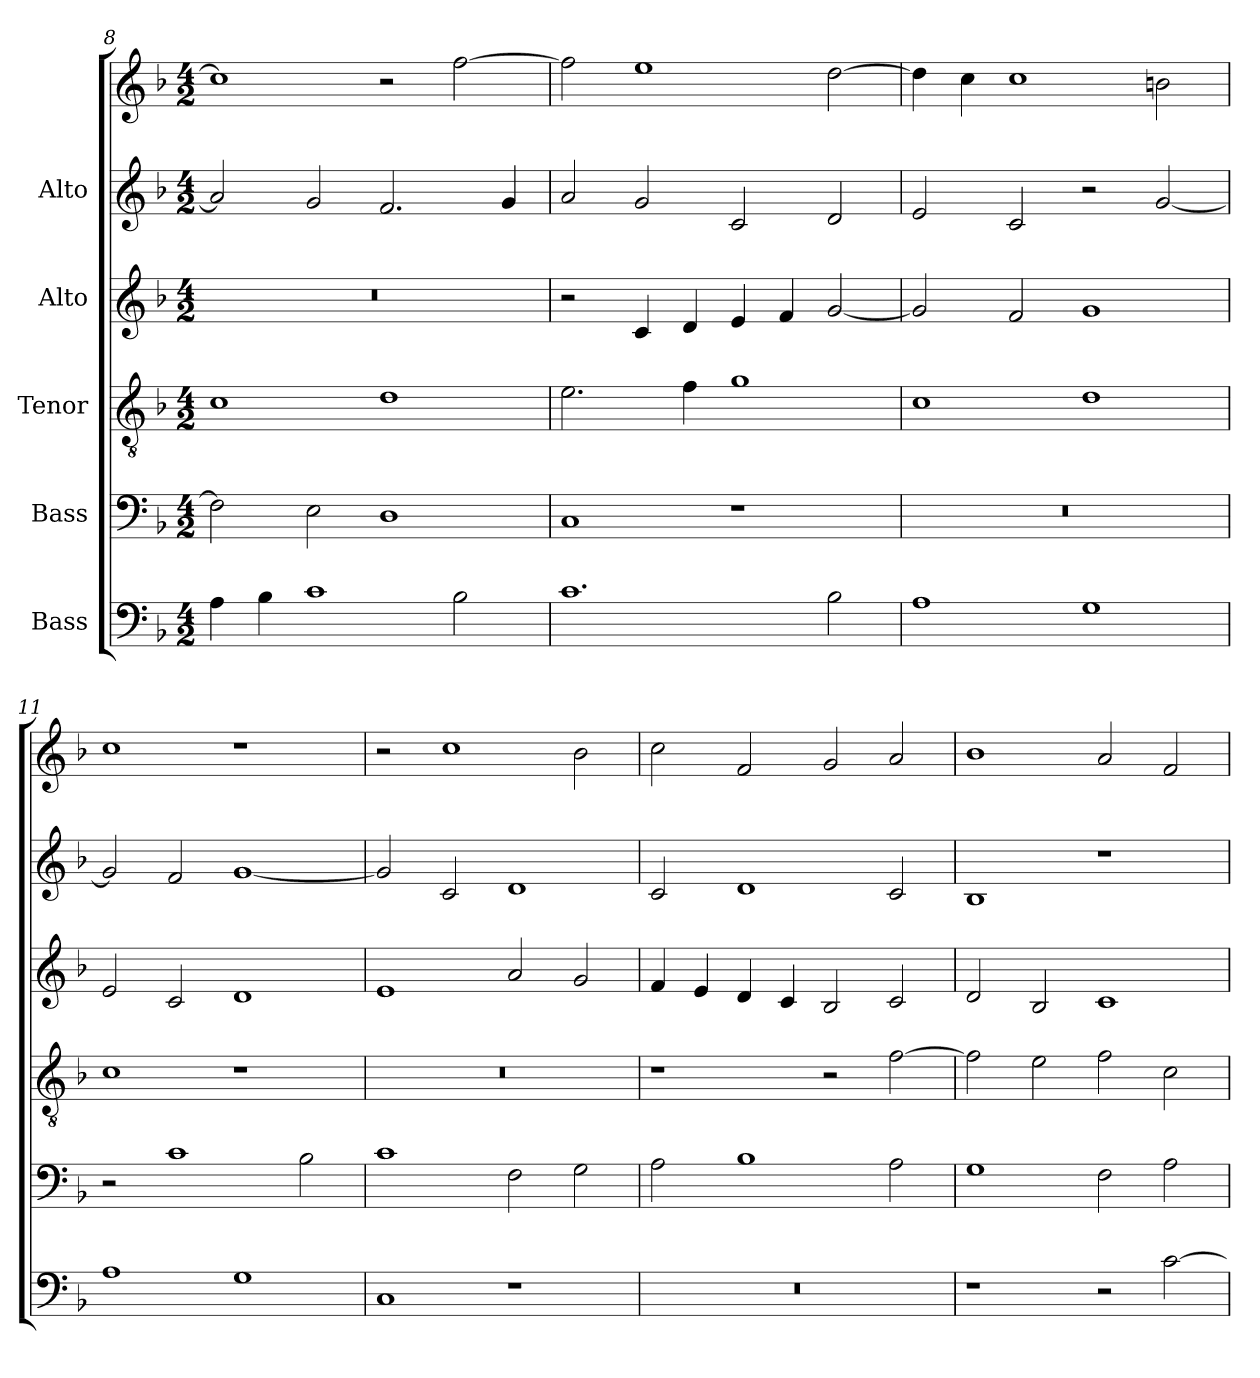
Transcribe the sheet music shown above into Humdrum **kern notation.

**kern	**kern	**kern	**kern	**kern	**kern
*part6	*part5	*part4	*part3	*part2	*part1
*staff6	*staff5	*staff4	*staff3	*staff2	*staff1
*I"Bass	*I"Bass	*I"Tenor	*I"Alto	*I"Alto	*
*clefF4	*clefF4	*clefGv2	*clefG2	*clefG2	*clefG2
*k[b-]	*k[b-]	*k[b-]	*k[b-]	*k[b-]	*k[b-]
*F:	*F:	*F:	*F:	*F:	*F:
*M4/2	*M4/2	*M4/2	*M4/2	*M4/2	*M4/2
=8	=8	=8	=8	=8	=8
4A\	2F\]	1c\	0r	2a/]	1cc\]
4B-\	.	.	.	.	.
1c\	2E\	.	.	2g/	.
.	1D\	1d\	.	2.f/	2r
2B-\	.	.	.	.	[2ff\
.	.	.	.	4g/	.
=9	=9	=9	=9	=9	=9
1.c\	1C\	2.e\	2r	2a/	2ff\]
.	.	.	4c/	2g/	1ee\
.	.	4f\	4d/	.	.
.	1r	1g\	4e/	2c/	.
.	.	.	4f/	.	.
2B-\	.	.	[2g/	2d/	[2dd\
!!LO:PB:g=z
=10	=10	=10	=10	=10	=10
1A\	0r	1c\	2g/]	2e/	4dd\]
.	.	.	.	.	4cc\
.	.	.	2f/	2c/	1cc\
1G\	.	1d\	1g/	2r	.
.	.	.	.	[2g/	2bn\
=11	=11	=11	=11	=11	=11
1A\	2r	1c\	2e/	2g/]	1cc\
.	1c\	.	2c/	2f/	.
1G\	.	1r	1d/	[1g/	1r
.	2B-\	.	.	.	.
=12	=12	=12	=12	=12	=12
1C\	1c\	0r	1e/	2g/]	2r
.	.	.	.	2c/	1cc\
1r	2F\	.	2a/	1d/	.
.	2G\	.	2g/	.	2b-\
=13	=13	=13	=13	=13	=13
0r	2A\	1r	4f/	2c/	2cc\
.	.	.	4e/	.	.
.	1B-\	.	4d/	1d/	2f/
.	.	.	4c/	.	.
.	.	2r	2B-/	.	2g/
.	2A\	[2f\	2c/	2c/	2a/
!!LO:PB:g=z
=14	=14	=14	=14	=14	=14
1r	1G\	2f\]	2d/	1B-/	1b-\
.	.	2e\	2B-/	.	.
2r	2F\	2f\	1c/	1r	2a/
[2c\	2A\	2c\	.	.	2f/
=	=	=	=	=	=
*-	*-	*-	*-	*-	*-
